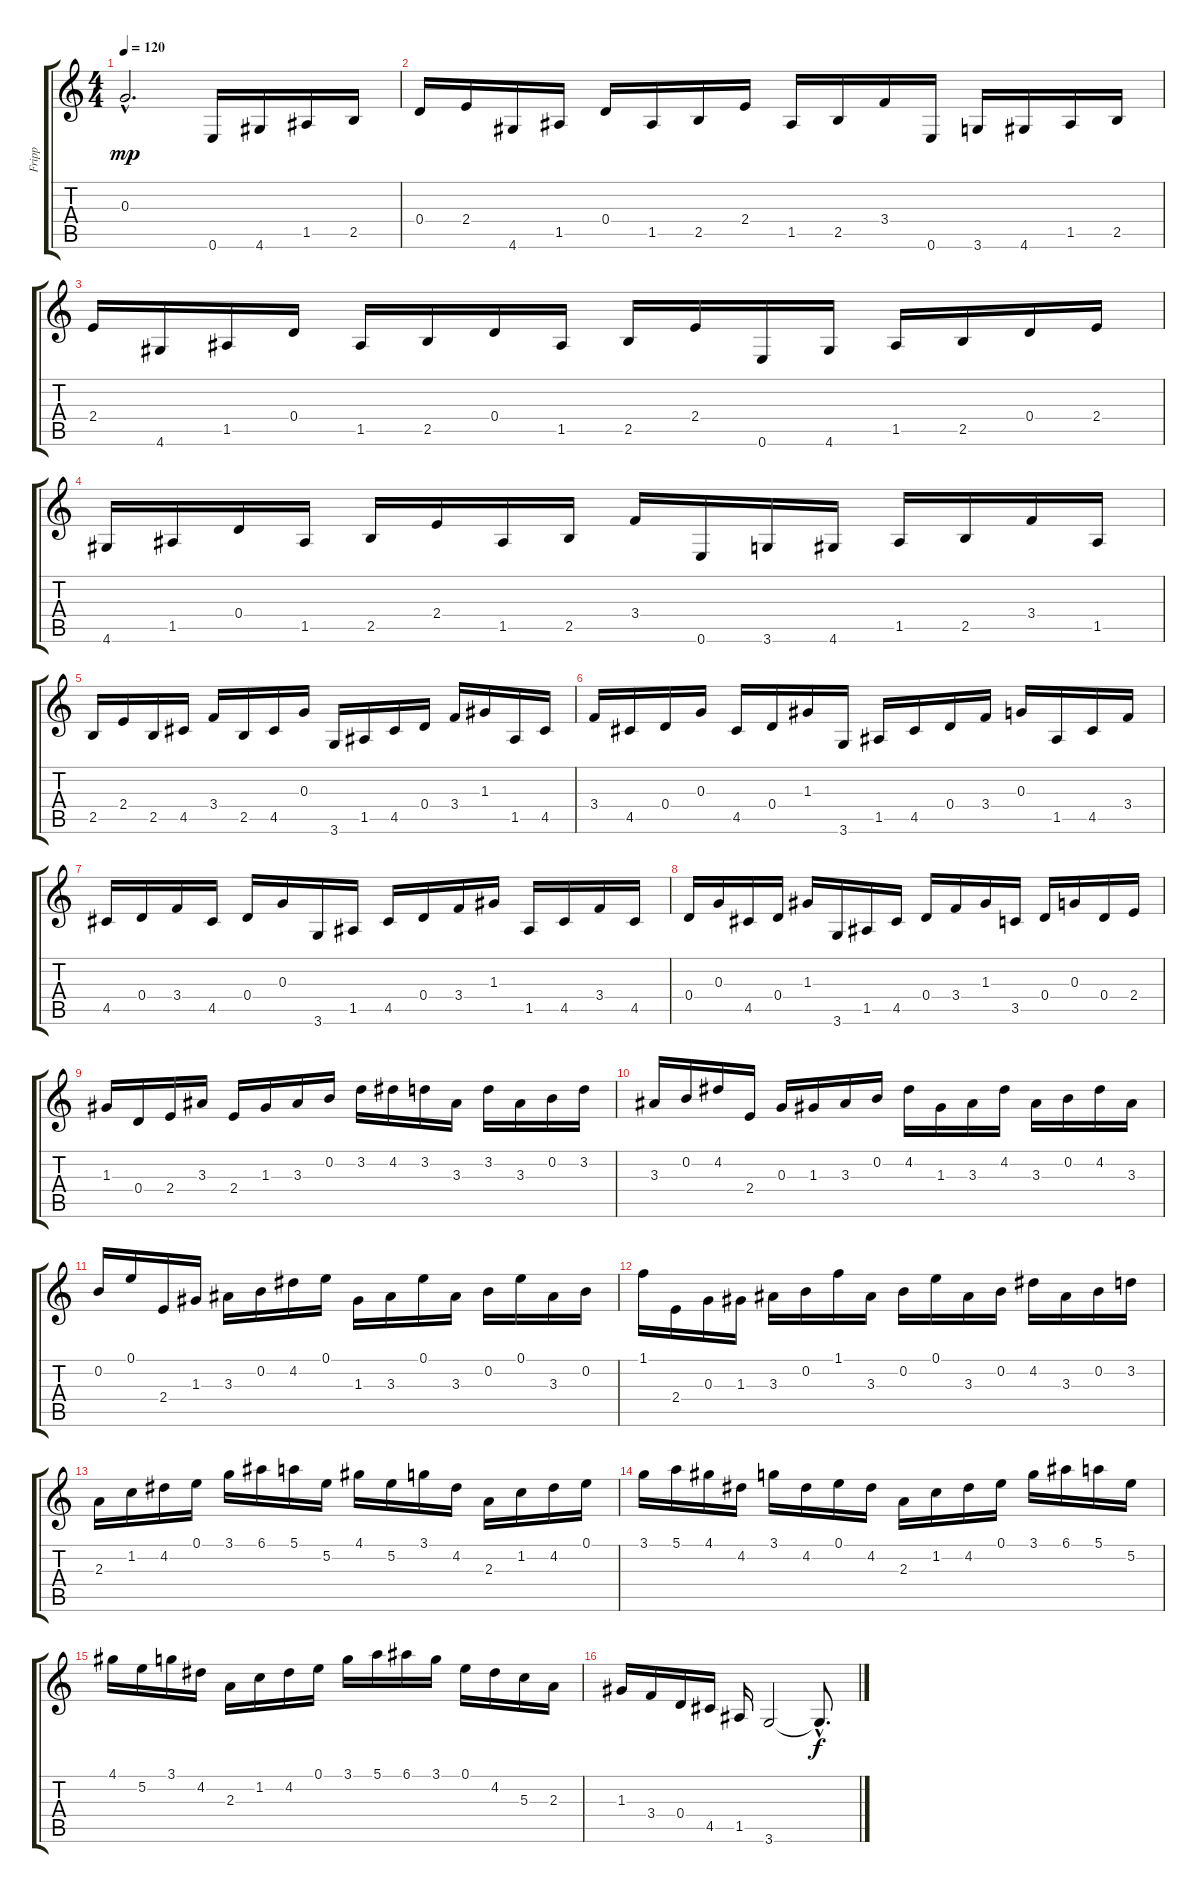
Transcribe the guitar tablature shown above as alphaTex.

\track ("Fripp" "Fripp") {instrument acousticguitarnylon}
\staff {score tabs}
\tuning (E4 B3 G3 D3 A2 E2) {hide}
\ts (4 4)
\tempo 120
\clef g2
\ks c
0.3{hac}.2{d dy mp} 0.6.16 4.6.16 1.5.16 2.5.16 |
0.4.16 2.4.16 4.6.16 1.5.16 0.4.16 1.5.16 2.5.16 2.4.16 1.5.16 2.5.16 3.4.16 0.6.16 3.6.16 4.6.16 1.5.16 2.5.16 |
2.4.16 4.6.16 1.5.16 0.4.16 1.5.16 2.5.16 0.4.16 1.5.16 2.5.16 2.4.16 0.6.16 4.6.16 1.5.16 2.5.16 0.4.16 2.4.16 |
4.6.16 1.5.16 0.4.16 1.5.16 2.5.16 2.4.16 1.5.16 2.5.16 3.4.16 0.6.16 3.6.16 4.6.16 1.5.16 2.5.16 3.4.16 1.5.16 |
2.5.16 2.4.16 2.5.16 4.5.16 3.4.16 2.5.16 4.5.16 0.3.16 3.6.16 1.5.16 4.5.16 0.4.16 3.4.16 1.3.16 1.5.16 4.5.16 |
3.4.16 4.5.16 0.4.16 0.3.16 4.5.16 0.4.16 1.3.16 3.6.16 1.5.16 4.5.16 0.4.16 3.4.16 0.3.16 1.5.16 4.5.16 3.4.16 |
4.5.16 0.4.16 3.4.16 4.5.16 0.4.16 0.3.16 3.6.16 1.5.16 4.5.16 0.4.16 3.4.16 1.3.16 1.5.16 4.5.16 3.4.16 4.5.16 |
0.4.16 0.3.16 4.5.16 0.4.16 1.3.16 3.6.16 1.5.16 4.5.16 0.4.16 3.4.16 1.3.16 3.5.16 0.4.16 0.3.16 0.4.16 2.4.16 |
1.3.16 0.4.16 2.4.16 3.3.16 2.4.16 1.3.16 3.3.16 0.2.16 3.2.16 4.2.16 3.2.16 3.3.16 3.2.16 3.3.16 0.2.16 3.2.16 |
3.3.16 0.2.16 4.2.16 2.4.16 0.3.16 1.3.16 3.3.16 0.2.16 4.2.16 1.3.16 3.3.16 4.2.16 3.3.16 0.2.16 4.2.16 3.3.16 |
0.2.16 0.1.16 2.4.16 1.3.16 3.3.16 0.2.16 4.2.16 0.1.16 1.3.16 3.3.16 0.1.16 3.3.16 0.2.16 0.1.16 3.3.16 0.2.16 |
1.1.16 2.4.16 0.3.16 1.3.16 3.3.16 0.2.16 1.1.16 3.3.16 0.2.16 0.1.16 3.3.16 0.2.16 4.2.16 3.3.16 0.2.16 3.2.16 |
2.3.16 1.2.16 4.2.16 0.1.16 3.1.16 6.1.16 5.1.16 5.2.16 4.1.16 5.2.16 3.1.16 4.2.16 2.3.16 1.2.16 4.2.16 0.1.16 |
3.1.16 5.1.16 4.1.16 4.2.16 3.1.16 4.2.16 0.1.16 4.2.16 2.3.16 1.2.16 4.2.16 0.1.16 3.1.16 6.1.16 5.1.16 5.2.16 |
4.1.16 5.2.16 3.1.16 4.2.16 2.3.16 1.2.16 4.2.16 0.1.16 3.1.16 5.1.16 6.1.16 3.1.16 0.1.16 4.2.16 5.3.16 2.3.16 |
1.3.16 3.4.16 0.4.16 4.5.16 1.5.16 3.6.2 3.6{hac t}.8{d dy f}
